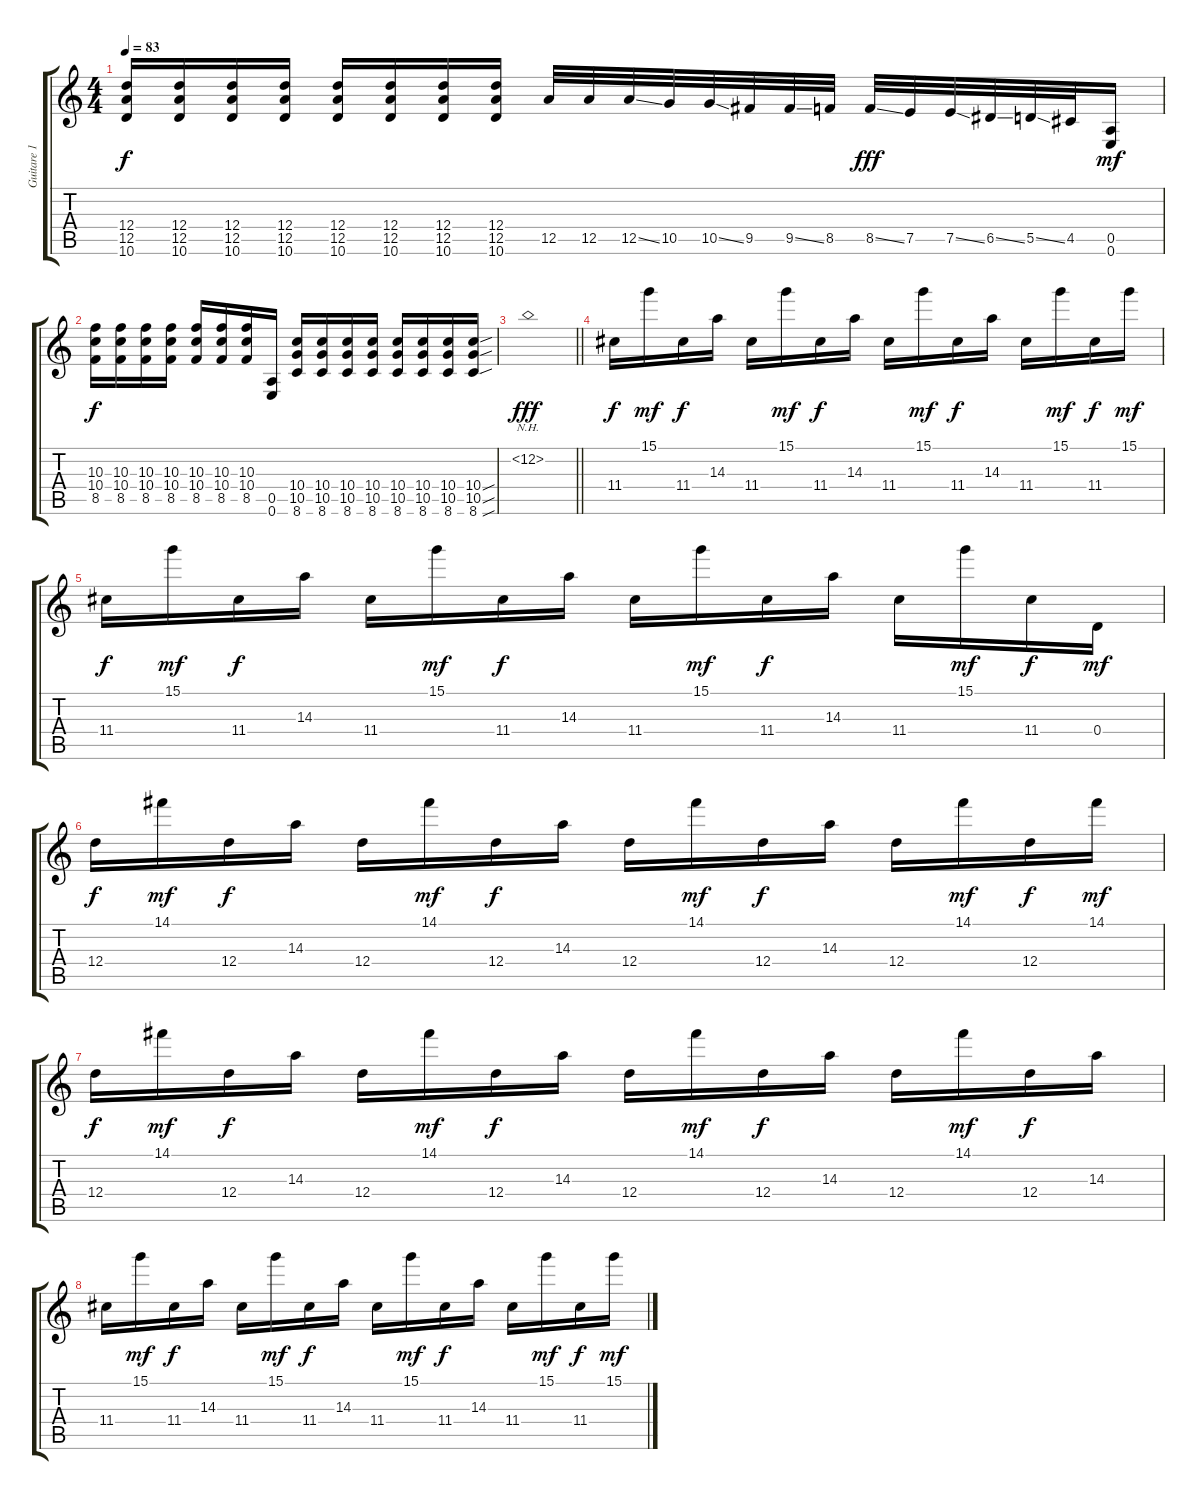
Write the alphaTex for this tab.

\track ("Guitare 1" "Guitare 1") {instrument electricguitarclean}
\staff {score tabs}
\tuning (E4 B3 G3 D3 A2 E2) {hide}
\ts (4 4)
\tempo 83
\clef g2
\ks c
(12.4 12.5 10.6).16{dy f} (12.4 12.5 10.6).16 (12.4 12.5 10.6).16 (12.4 12.5 10.6).16 (12.4 12.5 10.6).16 (12.4 12.5 10.6).16 (12.4 12.5 10.6).16 (12.4 12.5 10.6).16 12.5.32{volume 6 instrument overdrivenguitar} 12.5.32 12.5{ss}.32 10.5.32 10.5{ss}.32 9.5.32 9.5{ss}.32 8.5.32 8.5{ss}.32{dy fff} 7.5.32 7.5{ss}.32 6.5{ss}.32 5.5{ss}.32 4.5.32 (0.5 0.6).16{dy mf} |
(10.3 10.4 8.5).16{dy f volume 12 instrument electricguitarclean} (10.3 10.4 8.5).16 (10.3 10.4 8.5).16 (10.3 10.4 8.5).16 (10.3 10.4 8.5).16 (10.3 10.4 8.5).16 (10.3 10.4 8.5).16 (0.5 0.6).16 (10.4 10.5 8.6).16 (10.4 10.5 8.6).16 (10.4 10.5 8.6).16 (10.4 10.5 8.6).16 (10.4 10.5 8.6).16 (10.4 10.5 8.6).16 (10.4 10.5 8.6).16 (10.4{sou} 10.5{sou} 8.6{sou}).16 |
\barLineRight lightlight
12.2{nh}.1{dy fff instrument electricguitarjazz} |
\section ("" "")
11.4.16{dy f volume 6 instrument overdrivenguitar} 15.1.16{dy mf} 11.4.16{dy f} 14.3.16 11.4.16 15.1.16{dy mf} 11.4.16{dy f} 14.3.16 11.4.16 15.1.16{dy mf} 11.4.16{dy f} 14.3.16 11.4.16 15.1.16{dy mf} 11.4.16{dy f} 15.1.16{dy mf} |
11.4.16{dy f} 15.1.16{dy mf} 11.4.16{dy f} 14.3.16 11.4.16 15.1.16{dy mf} 11.4.16{dy f} 14.3.16 11.4.16 15.1.16{dy mf} 11.4.16{dy f} 14.3.16 11.4.16 15.1.16{dy mf} 11.4.16{dy f} 0.4.16{dy mf} |
12.4.16{dy f} 14.1.16{dy mf} 12.4.16{dy f} 14.3.16 12.4.16 14.1.16{dy mf} 12.4.16{dy f} 14.3.16 12.4.16 14.1.16{dy mf} 12.4.16{dy f} 14.3.16 12.4.16 14.1.16{dy mf} 12.4.16{dy f} 14.1.16{dy mf} |
12.4.16{dy f} 14.1.16{dy mf} 12.4.16{dy f} 14.3.16 12.4.16 14.1.16{dy mf} 12.4.16{dy f} 14.3.16 12.4.16 14.1.16{dy mf} 12.4.16{dy f} 14.3.16 12.4.16 14.1.16{dy mf} 12.4.16{dy f} 14.3.16 |
11.4.16 15.1.16{dy mf} 11.4.16{dy f} 14.3.16 11.4.16 15.1.16{dy mf} 11.4.16{dy f} 14.3.16 11.4.16 15.1.16{dy mf} 11.4.16{dy f} 14.3.16 11.4.16 15.1.16{dy mf} 11.4.16{dy f} 15.1.16{dy mf}
